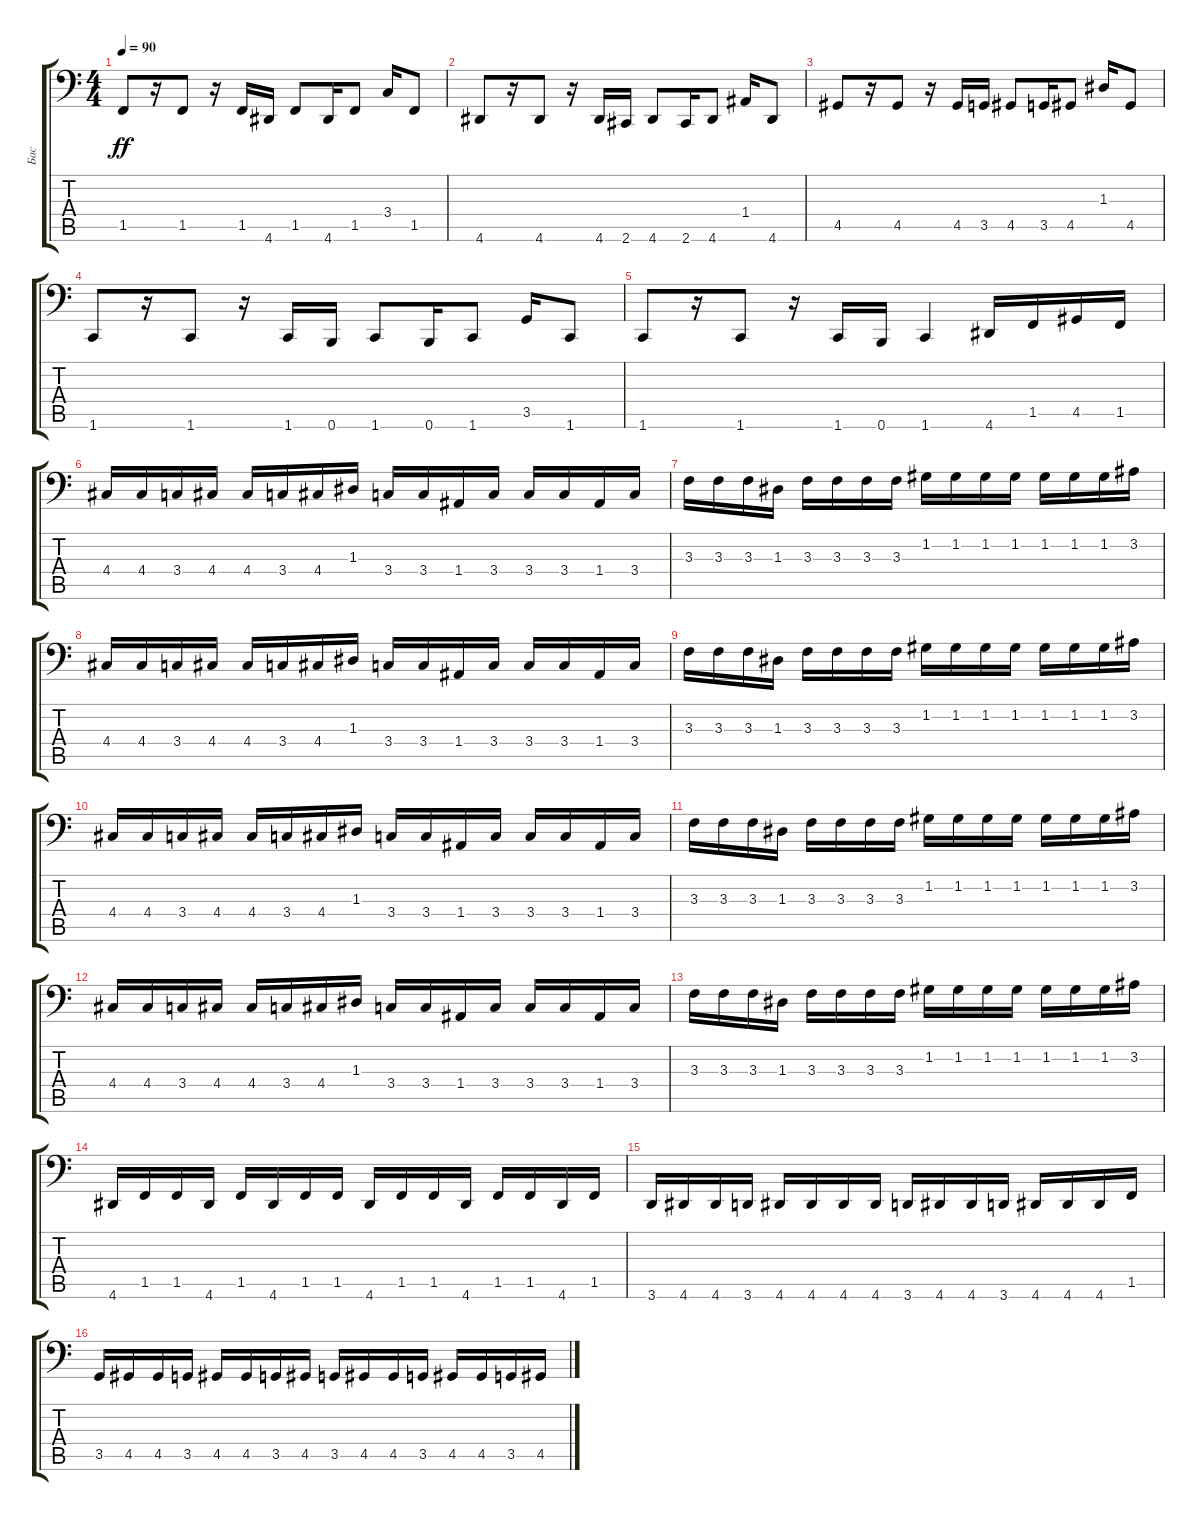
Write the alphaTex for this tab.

\track ("Бас" "Бас") {instrument electricbassfinger}
\staff {score tabs}
\tuning (C3 G2 D2 A1 E1 B0) {hide}
\ts (4 4)
\tempo 90
\clef f4
\ks c
1.5.8{dy ff} r.16 1.5.8 r.16 1.5.16 4.6.16 1.5.8 4.6.16 1.5.8 3.4.16 1.5.8 |
4.6.8 r.16 4.6.8 r.16 4.6.16 2.6.16 4.6.8 2.6.16 4.6.8 1.4.16 4.6.8 |
4.5.8 r.16 4.5.8 r.16 4.5.16 3.5.16 4.5.8 3.5.16 4.5.8 1.3.16 4.5.8 |
1.6.8 r.16 1.6.8 r.16 1.6.16 0.6.16 1.6.8 0.6.16 1.6.8 3.5.16 1.6.8 |
1.6.8 r.16 1.6.8 r.16 1.6.16 0.6.16 1.6.4 4.6.16 1.5.16 4.5.16 1.5.16 |
4.4.16 4.4.16 3.4.16 4.4.16 4.4.16 3.4.16 4.4.16 1.3.16 3.4.16 3.4.16 1.4.16 3.4.16 3.4.16 3.4.16 1.4.16 3.4.16 |
3.3.16 3.3.16 3.3.16 1.3.16 3.3.16 3.3.16 3.3.16 3.3.16 1.2.16 1.2.16 1.2.16 1.2.16 1.2.16 1.2.16 1.2.16 3.2.16 |
4.4.16 4.4.16 3.4.16 4.4.16 4.4.16 3.4.16 4.4.16 1.3.16 3.4.16 3.4.16 1.4.16 3.4.16 3.4.16 3.4.16 1.4.16 3.4.16 |
3.3.16 3.3.16 3.3.16 1.3.16 3.3.16 3.3.16 3.3.16 3.3.16 1.2.16 1.2.16 1.2.16 1.2.16 1.2.16 1.2.16 1.2.16 3.2.16 |
4.4.16 4.4.16 3.4.16 4.4.16 4.4.16 3.4.16 4.4.16 1.3.16 3.4.16 3.4.16 1.4.16 3.4.16 3.4.16 3.4.16 1.4.16 3.4.16 |
3.3.16 3.3.16 3.3.16 1.3.16 3.3.16 3.3.16 3.3.16 3.3.16 1.2.16 1.2.16 1.2.16 1.2.16 1.2.16 1.2.16 1.2.16 3.2.16 |
4.4.16 4.4.16 3.4.16 4.4.16 4.4.16 3.4.16 4.4.16 1.3.16 3.4.16 3.4.16 1.4.16 3.4.16 3.4.16 3.4.16 1.4.16 3.4.16 |
3.3.16 3.3.16 3.3.16 1.3.16 3.3.16 3.3.16 3.3.16 3.3.16 1.2.16 1.2.16 1.2.16 1.2.16 1.2.16 1.2.16 1.2.16 3.2.16 |
4.6.16 1.5.16 1.5.16 4.6.16 1.5.16 4.6.16 1.5.16 1.5.16 4.6.16 1.5.16 1.5.16 4.6.16 1.5.16 1.5.16 4.6.16 1.5.16 |
3.6.16 4.6.16 4.6.16 3.6.16 4.6.16 4.6.16 4.6.16 4.6.16 3.6.16 4.6.16 4.6.16 3.6.16 4.6.16 4.6.16 4.6.16 1.5.16 |
3.5.16 4.5.16 4.5.16 3.5.16 4.5.16 4.5.16 3.5.16 4.5.16 3.5.16 4.5.16 4.5.16 3.5.16 4.5.16 4.5.16 3.5.16 4.5.16
